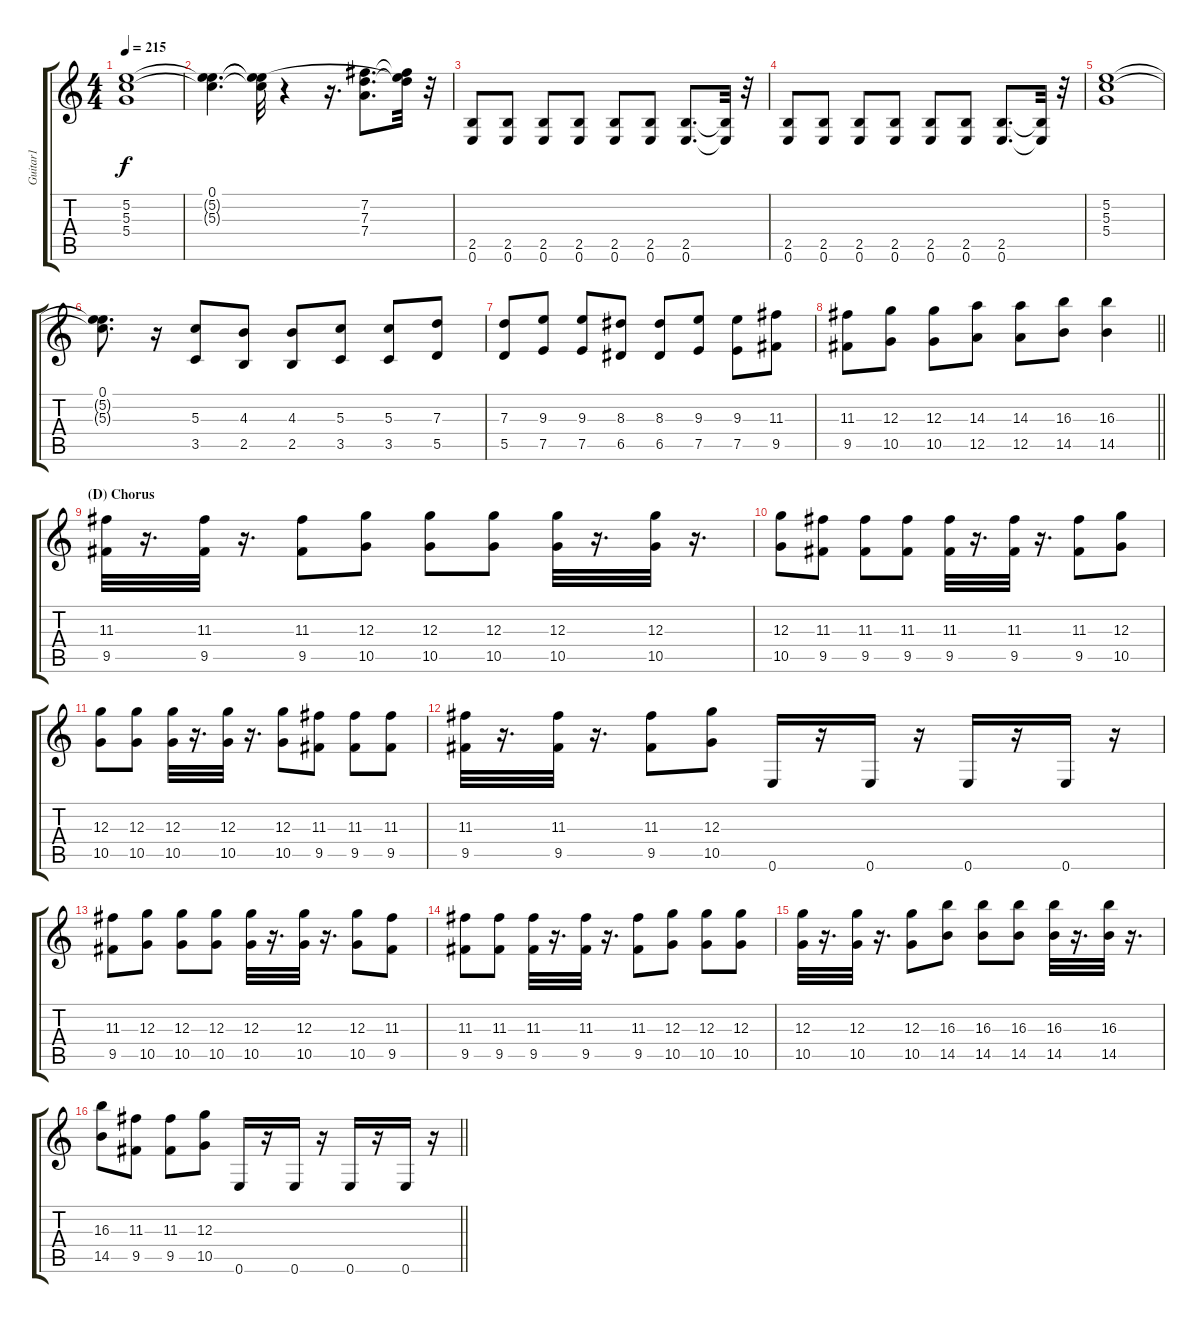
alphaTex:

\track ("Guitar1" "Guitar1") {instrument distortionguitar}
\staff {score tabs}
\tuning (E4 B3 G3 D3 A2 E2) {hide}
\ts (4 4)
\tempo 215
\clef g2
\ks c
(5.2 5.3 5.4).1{dy f} |
(0.1 5.2{t} 5.3{t}).4{d} (0.1{t} 5.2{t} 5.3{t}).32 r.4 r.16{d} (7.2 7.3 7.4).8{d} (0.1{t} 7.2{t} 7.3{t}).32 r.32 |
(2.5 0.6).8 (2.5 0.6).8 (2.5 0.6).8 (2.5 0.6).8 (2.5 0.6).8 (2.5 0.6).8 (2.5 0.6).8{d} (2.5{t} 0.6{t}).32 r.32 |
(2.5 0.6).8 (2.5 0.6).8 (2.5 0.6).8 (2.5 0.6).8 (2.5 0.6).8 (2.5 0.6).8 (2.5 0.6).8{d} (2.5{t} 0.6{t}).32 r.32 |
(5.2 5.3 5.4).1 |
(0.1 5.2{t} 5.3{t}).8{d} r.16 (5.3 3.5).8 (4.3 2.5).8 (4.3 2.5).8 (5.3 3.5).8 (5.3 3.5).8 (7.3 5.5).8 |
(7.3 5.5).8 (9.3 7.5).8 (9.3 7.5).8 (8.3 6.5).8 (8.3 6.5).8 (9.3 7.5).8 (9.3 7.5).8 (11.3 9.5).8 |
\barLineRight lightlight
(11.3 9.5).8 (12.3 10.5).8 (12.3 10.5).8 (14.3 12.5).8 (14.3 12.5).8 (16.3 14.5).8 (16.3 14.5).4 |
\section ("" "(D) Chorus")
(11.3 9.5).32 r.16{d} (11.3 9.5).32 r.16{d} (11.3 9.5).8 (12.3 10.5).8 (12.3 10.5).8 (12.3 10.5).8 (12.3 10.5).32 r.16{d} (12.3 10.5).32 r.16{d} |
(12.3 10.5).8 (11.3 9.5).8 (11.3 9.5).8 (11.3 9.5).8 (11.3 9.5).32 r.16{d} (11.3 9.5).32 r.16{d} (11.3 9.5).8 (12.3 10.5).8 |
(12.3 10.5).8 (12.3 10.5).8 (12.3 10.5).32 r.16{d} (12.3 10.5).32 r.16{d} (12.3 10.5).8 (11.3 9.5).8 (11.3 9.5).8 (11.3 9.5).8 |
(11.3 9.5).32 r.16{d} (11.3 9.5).32 r.16{d} (11.3 9.5).8 (12.3 10.5).8 0.6.16 r.16 0.6.16 r.16 0.6.16 r.16 0.6.16 r.16 |
(11.3 9.5).8 (12.3 10.5).8 (12.3 10.5).8 (12.3 10.5).8 (12.3 10.5).32 r.16{d} (12.3 10.5).32 r.16{d} (12.3 10.5).8 (11.3 9.5).8 |
(11.3 9.5).8 (11.3 9.5).8 (11.3 9.5).32 r.16{d} (11.3 9.5).32 r.16{d} (11.3 9.5).8 (12.3 10.5).8 (12.3 10.5).8 (12.3 10.5).8 |
(12.3 10.5).32 r.16{d} (12.3 10.5).32 r.16{d} (12.3 10.5).8 (16.3 14.5).8 (16.3 14.5).8 (16.3 14.5).8 (16.3 14.5).32 r.16{d} (16.3 14.5).32 r.16{d} |
\barLineRight lightlight
(16.3 14.5).8 (11.3 9.5).8 (11.3 9.5).8 (12.3 10.5).8 0.6.16 r.16 0.6.16 r.16 0.6.16 r.16 0.6.16 r.16
